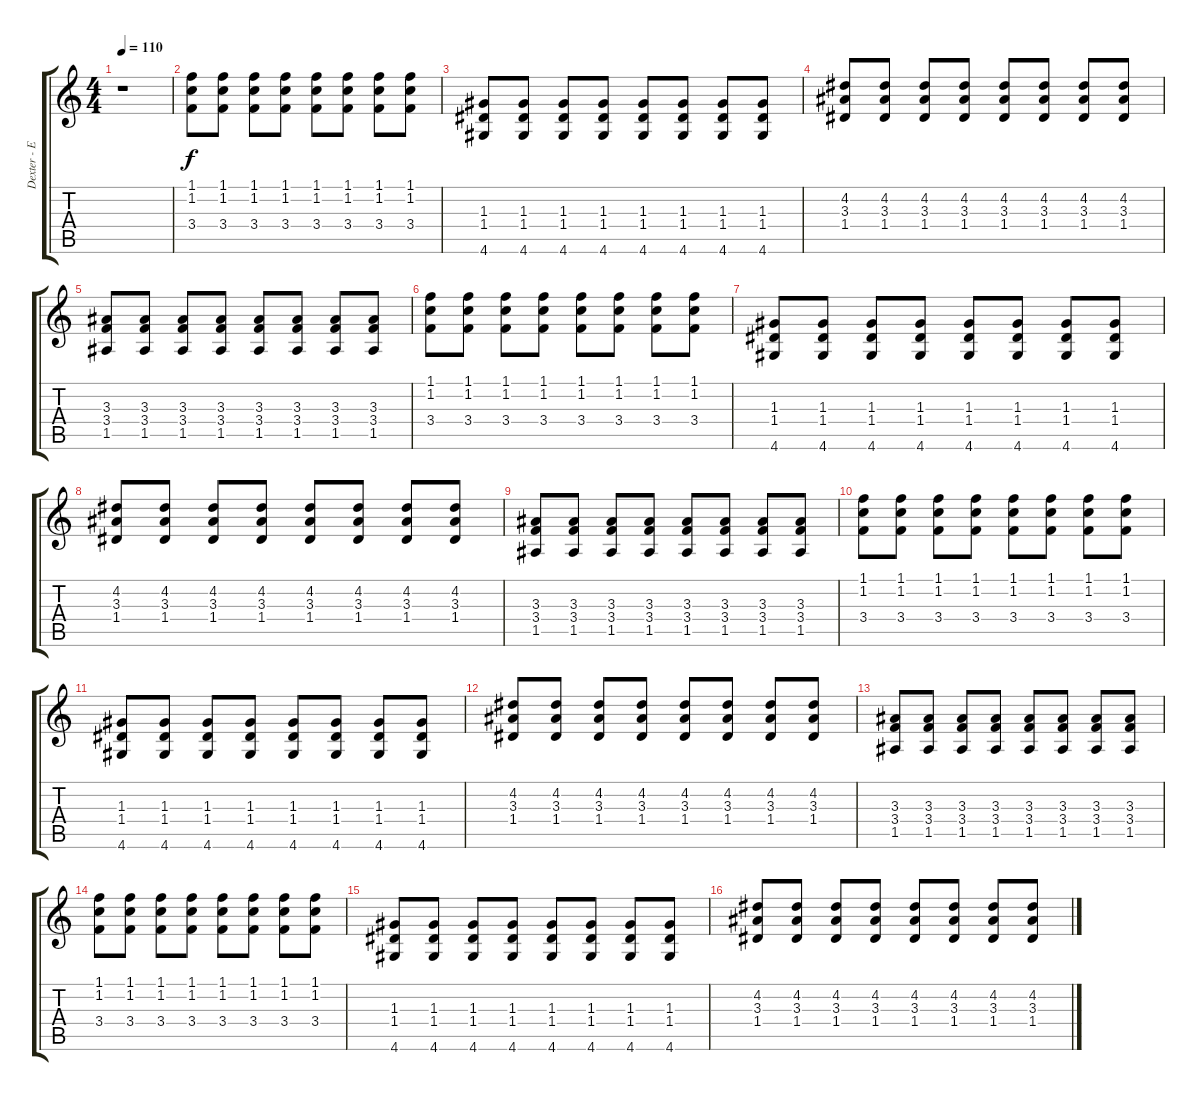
\track ("Dexter - El. Guitar" "Dexter - E") {instrument overdrivenguitar}
\staff {score tabs}
\tuning (E4 B3 G3 D3 A2 E2) {hide}
\ts (4 4)
\tempo 110
\clef g2
\ks c
r.1{dy f} |
(1.1 1.2 3.4).8 (1.1 1.2 3.4).8 (1.1 1.2 3.4).8 (1.1 1.2 3.4).8 (1.1 1.2 3.4).8 (1.1 1.2 3.4).8 (1.1 1.2 3.4).8 (1.1 1.2 3.4).8 |
(1.3 1.4 4.6).8 (1.3 1.4 4.6).8 (1.3 1.4 4.6).8 (1.3 1.4 4.6).8 (1.3 1.4 4.6).8 (1.3 1.4 4.6).8 (1.3 1.4 4.6).8 (1.3 1.4 4.6).8 |
(4.2 3.3 1.4).8 (4.2 3.3 1.4).8 (4.2 3.3 1.4).8 (4.2 3.3 1.4).8 (4.2 3.3 1.4).8 (4.2 3.3 1.4).8 (4.2 3.3 1.4).8 (4.2 3.3 1.4).8 |
(3.3 3.4 1.5).8 (3.3 3.4 1.5).8 (3.3 3.4 1.5).8 (3.3 3.4 1.5).8 (3.3 3.4 1.5).8 (3.3 3.4 1.5).8 (3.3 3.4 1.5).8 (3.3 3.4 1.5).8 |
(1.1 1.2 3.4).8 (1.1 1.2 3.4).8 (1.1 1.2 3.4).8 (1.1 1.2 3.4).8 (1.1 1.2 3.4).8 (1.1 1.2 3.4).8 (1.1 1.2 3.4).8 (1.1 1.2 3.4).8 |
(1.3 1.4 4.6).8 (1.3 1.4 4.6).8 (1.3 1.4 4.6).8 (1.3 1.4 4.6).8 (1.3 1.4 4.6).8 (1.3 1.4 4.6).8 (1.3 1.4 4.6).8 (1.3 1.4 4.6).8 |
(4.2 3.3 1.4).8 (4.2 3.3 1.4).8 (4.2 3.3 1.4).8 (4.2 3.3 1.4).8 (4.2 3.3 1.4).8 (4.2 3.3 1.4).8 (4.2 3.3 1.4).8 (4.2 3.3 1.4).8 |
(3.3 3.4 1.5).8 (3.3 3.4 1.5).8 (3.3 3.4 1.5).8 (3.3 3.4 1.5).8 (3.3 3.4 1.5).8 (3.3 3.4 1.5).8 (3.3 3.4 1.5).8 (3.3 3.4 1.5).8 |
(1.1 1.2 3.4).8 (1.1 1.2 3.4).8 (1.1 1.2 3.4).8 (1.1 1.2 3.4).8 (1.1 1.2 3.4).8 (1.1 1.2 3.4).8 (1.1 1.2 3.4).8 (1.1 1.2 3.4).8 |
(1.3 1.4 4.6).8 (1.3 1.4 4.6).8 (1.3 1.4 4.6).8 (1.3 1.4 4.6).8 (1.3 1.4 4.6).8 (1.3 1.4 4.6).8 (1.3 1.4 4.6).8 (1.3 1.4 4.6).8 |
(4.2 3.3 1.4).8 (4.2 3.3 1.4).8 (4.2 3.3 1.4).8 (4.2 3.3 1.4).8 (4.2 3.3 1.4).8 (4.2 3.3 1.4).8 (4.2 3.3 1.4).8 (4.2 3.3 1.4).8 |
(3.3 3.4 1.5).8 (3.3 3.4 1.5).8 (3.3 3.4 1.5).8 (3.3 3.4 1.5).8 (3.3 3.4 1.5).8 (3.3 3.4 1.5).8 (3.3 3.4 1.5).8 (3.3 3.4 1.5).8 |
(1.1 1.2 3.4).8 (1.1 1.2 3.4).8 (1.1 1.2 3.4).8 (1.1 1.2 3.4).8 (1.1 1.2 3.4).8 (1.1 1.2 3.4).8 (1.1 1.2 3.4).8 (1.1 1.2 3.4).8 |
(1.3 1.4 4.6).8 (1.3 1.4 4.6).8 (1.3 1.4 4.6).8 (1.3 1.4 4.6).8 (1.3 1.4 4.6).8 (1.3 1.4 4.6).8 (1.3 1.4 4.6).8 (1.3 1.4 4.6).8 |
(4.2 3.3 1.4).8 (4.2 3.3 1.4).8 (4.2 3.3 1.4).8 (4.2 3.3 1.4).8 (4.2 3.3 1.4).8 (4.2 3.3 1.4).8 (4.2 3.3 1.4).8 (4.2 3.3 1.4).8
